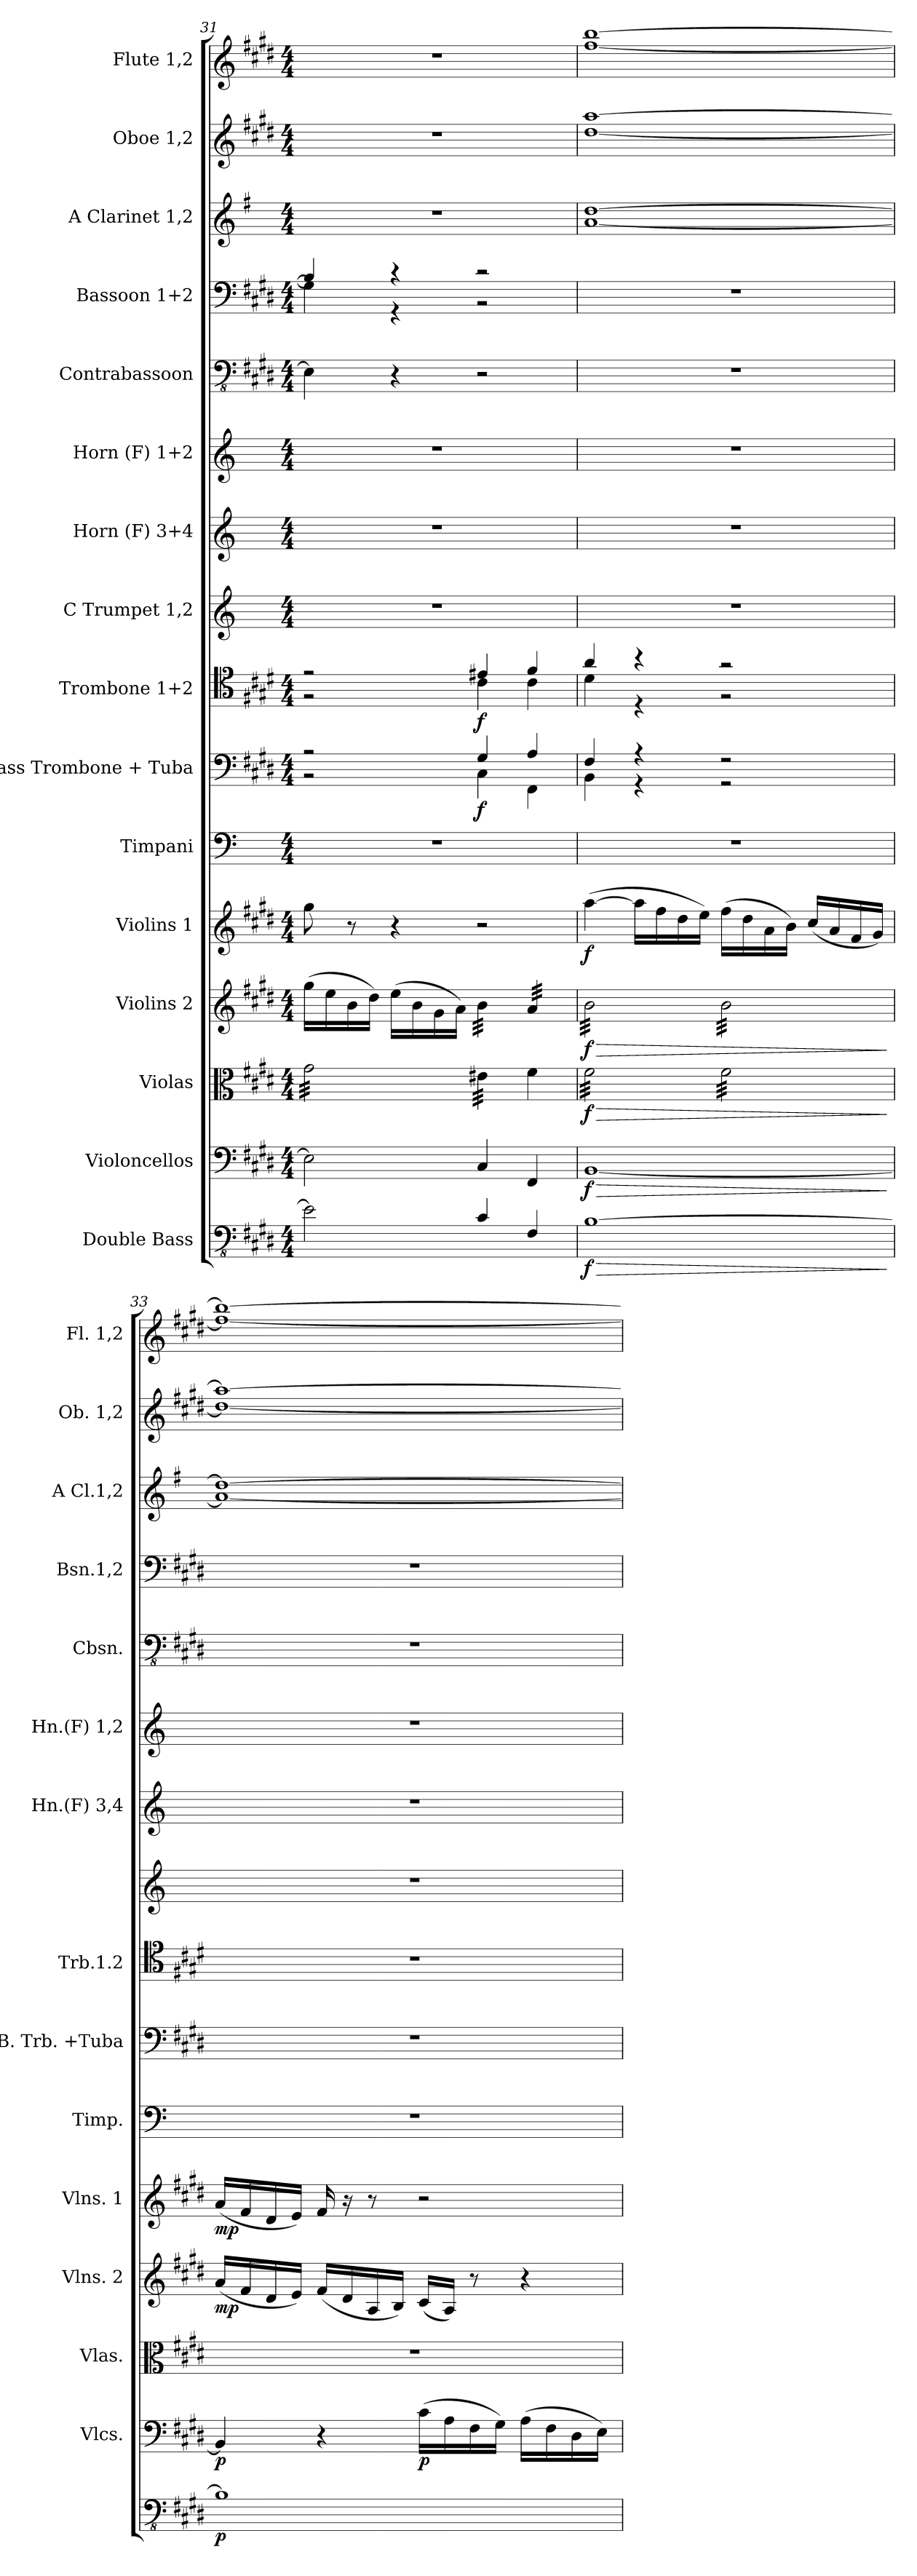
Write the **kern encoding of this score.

**kern	**dynam	**kern	**dynam	**kern	**dynam	**kern	**dynam	**kern	**dynam	**kern	**kern	**dynam	**kern	**dynam	**kern	**kern	**kern	**kern	**kern	**kern	**dynam	**kern	**dynam	**kern	**dynam
*part16	*part16	*part15	*part15	*part14	*part14	*part13	*part13	*part12	*part12	*part11	*part10	*part10	*part9	*part9	*part8	*part7	*part6	*part5	*part4	*part3	*part3	*part2	*part2	*part1	*part1
*staff16	*staff16	*staff15	*staff15	*staff14	*staff14	*staff13	*staff13	*staff12	*staff12	*staff11	*staff10	*staff10	*staff9	*staff9	*staff8	*staff7	*staff6	*staff5	*staff4	*staff3	*staff3	*staff2	*staff2	*staff1	*staff1
*I"Double Bass	*	*I"Violoncellos	*	*I"Violas	*	*I"Violins 2	*	*I"Violins 1	*	*I"Timpani	*I"Bass Trombone  + Tuba	*	*I"Trombone 1+2	*	*I"C Trumpet 1,2	*I"Horn (F) 3+4	*I"Horn (F) 1+2	*I"Contrabassoon	*I"Bassoon 1+2	*I"A Clarinet 1,2	*	*I"Oboe 1,2	*	*I"Flute 1,2	*
*	*	*I'Vlcs.	*	*I'Vlas.	*	*I'Vlns. 2	*	*I'Vlns. 1	*	*I'Timp.	*I'B. Trb. +Tuba	*	*I'Trb.1.2	*	*	*I'Hn.(F) 3,4	*I'Hn.(F) 1,2	*I'Cbsn.	*I'Bsn.1,2	*I'A Cl.1,2	*	*I'Ob. 1,2	*	*I'Fl. 1,2	*
*clefFv4	*	*clefF4	*	*clefC3	*	*clefG2	*	*clefG2	*	*clefF4	*clefF4	*	*clefC4	*	*clefG2	*clefG2	*clefG2	*clefFv4	*clefF4	*clefG2	*	*clefG2	*	*clefG2	*
*ITrd7c12	*	*	*	*	*	*	*	*	*	*	*	*	*	*	*	*ITrd4c7	*ITrd4c7	*	*	*ITrd2c3	*	*	*	*	*
*k[f#c#g#d#]	*	*k[f#c#g#d#]	*	*k[f#c#g#d#]	*	*k[f#c#g#d#]	*	*k[f#c#g#d#]	*	*k[]	*k[f#c#g#d#]	*	*k[f#c#g#d#]	*	*k[]	*k[b-]	*k[b-]	*k[f#c#g#d#]	*k[f#c#g#d#]	*k[f#c#g#d#]	*	*k[f#c#g#d#]	*	*k[f#c#g#d#]	*
*M4/4	*	*M4/4	*	*M4/4	*	*M4/4	*	*M4/4	*	*M4/4	*M4/4	*	*M4/4	*	*M4/4	*M4/4	*M4/4	*M4/4	*M4/4	*M4/4	*	*M4/4	*	*M4/4	*
=31	=31	=31	=31	=31	=31	=31	=31	=31	=31	=31	=31	=31	=31	=31	=31	=31	=31	=31	=31	=31	=31	=31	=31	=31	=31
*	*	*	*	*	*	*	*	*	*	*	*^	*	*^	*	*	*	*	*	*^	*	*	*	*	*	*
*	*	*	*	*tremolo	*	*	*	*	*	*	*	*	*	*	*	*	*	*	*	*	*	*	*	*	*	*	*	*
2EE\]	.	2E\]	.	32g#\LLL	.	(16gg#\LL	.	8gg#\	.	1r	2r	2r	.	2r	2r	.	1r	1r	1r	4EE\]	4B/]	4G#\]	1r	.	1r	.	1r	.
.	.	.	.	32g#\	.	.	.	.	.	.	.	.	.	.	.	.	.	.	.	.	.	.	.	.	.	.	.	.
.	.	.	.	32g#\	.	16ee\	.	.	.	.	.	.	.	.	.	.	.	.	.	.	.	.	.	.	.	.	.	.
.	.	.	.	32g#\	.	.	.	.	.	.	.	.	.	.	.	.	.	.	.	.	.	.	.	.	.	.	.	.
.	.	.	.	32g#\	.	16b\	.	8r	.	.	.	.	.	.	.	.	.	.	.	.	.	.	.	.	.	.	.	.
.	.	.	.	32g#\	.	.	.	.	.	.	.	.	.	.	.	.	.	.	.	.	.	.	.	.	.	.	.	.
.	.	.	.	32g#\	.	16dd#\JJ)	.	.	.	.	.	.	.	.	.	.	.	.	.	.	.	.	.	.	.	.	.	.
.	.	.	.	32g#\	.	.	.	.	.	.	.	.	.	.	.	.	.	.	.	.	.	.	.	.	.	.	.	.
.	.	.	.	32g#\	.	(16ee\LL	.	4r	.	.	.	.	.	.	.	.	.	.	.	4r	4r	4r	.	.	.	.	.	.
.	.	.	.	32g#\	.	.	.	.	.	.	.	.	.	.	.	.	.	.	.	.	.	.	.	.	.	.	.	.
.	.	.	.	32g#\	.	16b\	.	.	.	.	.	.	.	.	.	.	.	.	.	.	.	.	.	.	.	.	.	.
.	.	.	.	32g#\	.	.	.	.	.	.	.	.	.	.	.	.	.	.	.	.	.	.	.	.	.	.	.	.
.	.	.	.	32g#\	.	16g#\	.	.	.	.	.	.	.	.	.	.	.	.	.	.	.	.	.	.	.	.	.	.
.	.	.	.	32g#\	.	.	.	.	.	.	.	.	.	.	.	.	.	.	.	.	.	.	.	.	.	.	.	.
.	.	.	.	32g#\	.	16a\JJ)	.	.	.	.	.	.	.	.	.	.	.	.	.	.	.	.	.	.	.	.	.	.
.	.	.	.	32g#\JJJ	.	.	.	.	.	.	.	.	.	.	.	.	.	.	.	.	.	.	.	.	.	.	.	.
!	!	!	!	!	!	!	!	!	!	!	!	!	!LO:DY:b	!	!	!LO:DY:b	!	!	!	!	!	!	!	!	!	!	!	!
*	*	*	*	*	*	*tremolo	*	*	*	*	*	*	*	*	*	*	*	*	*	*	*	*	*	*	*	*	*	*
4CC#/	.	4C#/	.	32e#X\LLL	.	32b\LLL	.	2r	.	.	4G#/	4C#\	f	4e#X/	4c#\	f	.	.	.	2r	2r	2r	.	.	.	.	.	.
.	.	.	.	32e#X\	.	32b\	.	.	.	.	.	.	.	.	.	.	.	.	.	.	.	.	.	.	.	.	.	.
.	.	.	.	32e#X\	.	32b\	.	.	.	.	.	.	.	.	.	.	.	.	.	.	.	.	.	.	.	.	.	.
.	.	.	.	32e#X\	.	32b\	.	.	.	.	.	.	.	.	.	.	.	.	.	.	.	.	.	.	.	.	.	.
.	.	.	.	32e#X\	.	32b\	.	.	.	.	.	.	.	.	.	.	.	.	.	.	.	.	.	.	.	.	.	.
.	.	.	.	32e#X\	.	32b\	.	.	.	.	.	.	.	.	.	.	.	.	.	.	.	.	.	.	.	.	.	.
.	.	.	.	32e#X\	.	32b\	.	.	.	.	.	.	.	.	.	.	.	.	.	.	.	.	.	.	.	.	.	.
.	.	.	.	32e#X\JJJ	.	32b\JJJ	.	.	.	.	.	.	.	.	.	.	.	.	.	.	.	.	.	.	.	.	.	.
*	*	*	*	*Xtremolo	*	*	*	*	*	*	*	*	*	*	*	*	*	*	*	*	*	*	*	*	*	*	*	*
4FFF#/	.	4FF#/	.	4f#\	.	32a/LLL	.	.	.	.	4A/	4FF#\	.	4f#/	4c#\	.	.	.	.	.	.	.	.	.	.	.	.	.
.	.	.	.	.	.	32a/	.	.	.	.	.	.	.	.	.	.	.	.	.	.	.	.	.	.	.	.	.	.
.	.	.	.	.	.	32a/	.	.	.	.	.	.	.	.	.	.	.	.	.	.	.	.	.	.	.	.	.	.
.	.	.	.	.	.	32a/	.	.	.	.	.	.	.	.	.	.	.	.	.	.	.	.	.	.	.	.	.	.
.	.	.	.	.	.	32a/	.	.	.	.	.	.	.	.	.	.	.	.	.	.	.	.	.	.	.	.	.	.
.	.	.	.	.	.	32a/	.	.	.	.	.	.	.	.	.	.	.	.	.	.	.	.	.	.	.	.	.	.
.	.	.	.	.	.	32a/	.	.	.	.	.	.	.	.	.	.	.	.	.	.	.	.	.	.	.	.	.	.
.	.	.	.	.	.	32a/JJJ	.	.	.	.	.	.	.	.	.	.	.	.	.	.	.	.	.	.	.	.	.	.
*	*	*	*	*	*	*	*	*	*	*	*	*	*	*	*	*	*	*	*	*	*v	*v	*	*	*	*	*	*
!!LO:PB:g=z
=32	=32	=32	=32	=32	=32	=32	=32	=32	=32	=32	=32	=32	=32	=32	=32	=32	=32	=32	=32	=32	=32	=32	=32	=32	=32	=32	=32
!	!LO:HP:b	!	!LO:HP:b	!	!LO:HP:b	!	!LO:HP:b	!	!	!	!	!	!	!	!	!	!	!	!	!	!	!	!	!	!	!	!
*	*	*	*	*	*	*	*	*	*	*	*	*	*	*	*	*	*	*	*	*	*	*^	*	*^	*	*^	*
!	!LO:DY:n=1:b	!	!LO:DY:n=1:b	!	!LO:DY:n=1:b	!	!LO:DY:n=1:b	!	!LO:DY:b	!	!	!	!	!	!	!	!	!	!	!	!	!	!	!LO:DY:b	!	!	!	!	!	!
!	!	!	!	!	!	!	!	!	!	!	!	!	!	!	!	!	!	!	!	!	!	!	!	!LO:DY:n=1:b	!	!	!LO:DY:b	!	!	!
!	!	!	!	!	!	!	!	!	!	!	!	!	!	!	!	!	!	!	!	!	!	!	!	!	!	!	!LO:DY:n=1:b	!	!	!LO:DY:b
!	!	!	!	!	!	!	!	!	!	!	!	!	!	!	!	!	!	!	!	!	!	!	!	!	!	!	!	!	!	!LO:DY:n=1:b
*	*	*	*	*tremolo	*	*	*	*	*	*	*	*	*	*	*	*	*	*	*	*	*	*	*	*	*	*	*	*	*	*
[1BBB	> f	[1BB	> f	32f#\LLL	> f	32b\LLL	> f	([4aa\	f	1r	4F#/	4BB\	.	4a/	4d#\	.	1r	1r	1r	1r	1r	[1b	[1f#	other-dynamics p	[1aa	[1dd#	other-dynamics p	[1bb	[1ff#	other-dynamics p
.	.	.	.	32f#\	.	32b\	.	.	.	.	.	.	.	.	.	.	.	.	.	.	.	.	.	.	.	.	.	.	.	.
.	.	.	.	32f#\	.	32b\	.	.	.	.	.	.	.	.	.	.	.	.	.	.	.	.	.	.	.	.	.	.	.	.
.	.	.	.	32f#\	.	32b\	.	.	.	.	.	.	.	.	.	.	.	.	.	.	.	.	.	.	.	.	.	.	.	.
.	.	.	.	32f#\	.	32b\	.	.	.	.	.	.	.	.	.	.	.	.	.	.	.	.	.	.	.	.	.	.	.	.
.	.	.	.	32f#\	.	32b\	.	.	.	.	.	.	.	.	.	.	.	.	.	.	.	.	.	.	.	.	.	.	.	.
.	.	.	.	32f#\	.	32b\	.	.	.	.	.	.	.	.	.	.	.	.	.	.	.	.	.	.	.	.	.	.	.	.
.	.	.	.	32f#\	.	32b\	.	.	.	.	.	.	.	.	.	.	.	.	.	.	.	.	.	.	.	.	.	.	.	.
.	.	.	.	32f#\	.	32b\	.	16aa\LL]	.	.	4r	4r	.	4r	4r	.	.	.	.	.	.	.	.	.	.	.	.	.	.	.
.	.	.	.	32f#\	.	32b\	.	.	.	.	.	.	.	.	.	.	.	.	.	.	.	.	.	.	.	.	.	.	.	.
.	.	.	.	32f#\	.	32b\	.	16ff#\	.	.	.	.	.	.	.	.	.	.	.	.	.	.	.	.	.	.	.	.	.	.
.	.	.	.	32f#\	.	32b\	.	.	.	.	.	.	.	.	.	.	.	.	.	.	.	.	.	.	.	.	.	.	.	.
.	.	.	.	32f#\	.	32b\	.	16dd#\	.	.	.	.	.	.	.	.	.	.	.	.	.	.	.	.	.	.	.	.	.	.
.	.	.	.	32f#\	.	32b\	.	.	.	.	.	.	.	.	.	.	.	.	.	.	.	.	.	.	.	.	.	.	.	.
.	.	.	.	32f#\	.	32b\	.	16ee\JJ)	.	.	.	.	.	.	.	.	.	.	.	.	.	.	.	.	.	.	.	.	.	.
.	.	.	.	32f#\JJJ	.	32b\JJJ	.	.	.	.	.	.	.	.	.	.	.	.	.	.	.	.	.	.	.	.	.	.	.	.
.	.	.	.	32f#\LLL	.	32b\LLL	.	(16ff#\LL	.	.	2r	2r	.	2r	2r	.	.	.	.	.	.	.	.	.	.	.	.	.	.	.
.	.	.	.	32f#\	.	32b\	.	.	.	.	.	.	.	.	.	.	.	.	.	.	.	.	.	.	.	.	.	.	.	.
.	.	.	.	32f#\	.	32b\	.	16dd#\	.	.	.	.	.	.	.	.	.	.	.	.	.	.	.	.	.	.	.	.	.	.
.	.	.	.	32f#\	.	32b\	.	.	.	.	.	.	.	.	.	.	.	.	.	.	.	.	.	.	.	.	.	.	.	.
.	.	.	.	32f#\	.	32b\	.	16a\	.	.	.	.	.	.	.	.	.	.	.	.	.	.	.	.	.	.	.	.	.	.
.	.	.	.	32f#\	.	32b\	.	.	.	.	.	.	.	.	.	.	.	.	.	.	.	.	.	.	.	.	.	.	.	.
.	.	.	.	32f#\	.	32b\	.	16b\JJ)	.	.	.	.	.	.	.	.	.	.	.	.	.	.	.	.	.	.	.	.	.	.
.	.	.	.	32f#\	.	32b\	.	.	.	.	.	.	.	.	.	.	.	.	.	.	.	.	.	.	.	.	.	.	.	.
.	.	.	.	32f#\	.	32b\	.	(16cc#/LL	.	.	.	.	.	.	.	.	.	.	.	.	.	.	.	.	.	.	.	.	.	.
.	.	.	.	32f#\	.	32b\	.	.	.	.	.	.	.	.	.	.	.	.	.	.	.	.	.	.	.	.	.	.	.	.
.	.	.	.	32f#\	.	32b\	.	16a/	.	.	.	.	.	.	.	.	.	.	.	.	.	.	.	.	.	.	.	.	.	.
.	.	.	.	32f#\	.	32b\	.	.	.	.	.	.	.	.	.	.	.	.	.	.	.	.	.	.	.	.	.	.	.	.
.	.	.	.	32f#\	.	32b\	.	16f#/	.	.	.	.	.	.	.	.	.	.	.	.	.	.	.	.	.	.	.	.	.	.
.	.	.	.	32f#\	.	32b\	.	.	.	.	.	.	.	.	.	.	.	.	.	.	.	.	.	.	.	.	.	.	.	.
.	.	.	.	32f#\	.	32b\	.	16g#/JJ)	.	.	.	.	.	.	.	.	.	.	.	.	.	.	.	.	.	.	.	.	.	.
.	.	.	.	32f#\JJJ	.	32b\JJJ	.	.	.	.	.	.	.	.	.	.	.	.	.	.	.	.	.	.	.	.	.	.	.	.
*	*	*	*	*	*	*Xtremolo	*	*	*	*	*	*	*	*	*	*	*	*	*	*	*	*	*	*	*	*	*	*	*	*
*	*	*	*	*Xtremolo	*	*	*	*	*	*	*	*	*	*	*	*	*	*	*	*	*	*	*	*	*	*	*	*	*	*
*	*	*	*	*	*	*	*	*	*	*	*v	*v	*	*	*	*	*	*	*	*	*	*v	*v	*	*v	*v	*	*v	*v	*
*	*	*	*	*	*	*	*	*	*	*	*	*	*v	*v	*	*	*	*	*	*	*	*	*	*	*	*
.	]	.	]	.	]	.	]	.	.	.	.	.	.	.	.	.	.	.	.	.	.	.	.	.	.
=33	=33	=33	=33	=33	=33	=33	=33	=33	=33	=33	=33	=33	=33	=33	=33	=33	=33	=33	=33	=33	=33	=33	=33	=33	=33
*	*	*	*	*	*	*	*	*	*	*	*	*	*	*	*	*	*	*	*	*^	*	*^	*	*^	*
!	!LO:DY:b	!	!LO:DY:b	!	!	!	!LO:DY:b	!	!LO:DY:b	!	!	!	!	!	!	!	!	!	!	!	!	!	!	!	!	!	!	!
1BBB]	p	4BB/]	p	1r	.	(16a/LL	mp	(16a/LL	mp	1r	1r	.	1r	.	1r	1r	1r	1r	1r	1b_	1f#_	.	1aa_	1dd#_	.	1bb_	1ff#_	.
.	.	.	.	.	.	16f#/	.	16f#/	.	.	.	.	.	.	.	.	.	.	.	.	.	.	.	.	.	.	.	.
.	.	.	.	.	.	16d#/	.	16d#/	.	.	.	.	.	.	.	.	.	.	.	.	.	.	.	.	.	.	.	.
.	.	.	.	.	.	16e/JJ)	.	16e/JJ)	.	.	.	.	.	.	.	.	.	.	.	.	.	.	.	.	.	.	.	.
.	.	4r	.	.	.	(16f#/LL	.	16f#/	.	.	.	.	.	.	.	.	.	.	.	.	.	.	.	.	.	.	.	.
.	.	.	.	.	.	16d#/	.	16r	.	.	.	.	.	.	.	.	.	.	.	.	.	.	.	.	.	.	.	.
.	.	.	.	.	.	16A/	.	8r	.	.	.	.	.	.	.	.	.	.	.	.	.	.	.	.	.	.	.	.
.	.	.	.	.	.	16B/JJ)	.	.	.	.	.	.	.	.	.	.	.	.	.	.	.	.	.	.	.	.	.	.
!	!	!	!LO:DY:b	!	!	!	!	!	!	!	!	!	!	!	!	!	!	!	!	!	!	!	!	!	!	!	!	!
.	.	(16c#\LL	p	.	.	(16c#/LL	.	2r	.	.	.	.	.	.	.	.	.	.	.	.	.	.	.	.	.	.	.	.
.	.	16A\	.	.	.	16A/JJ)	.	.	.	.	.	.	.	.	.	.	.	.	.	.	.	.	.	.	.	.	.	.
.	.	16F#\	.	.	.	8r	.	.	.	.	.	.	.	.	.	.	.	.	.	.	.	.	.	.	.	.	.	.
.	.	16G#\JJ)	.	.	.	.	.	.	.	.	.	.	.	.	.	.	.	.	.	.	.	.	.	.	.	.	.	.
.	.	(16A\LL	.	.	.	4r	.	.	.	.	.	.	.	.	.	.	.	.	.	.	.	.	.	.	.	.	.	.
.	.	16F#\	.	.	.	.	.	.	.	.	.	.	.	.	.	.	.	.	.	.	.	.	.	.	.	.	.	.
.	.	16D#\	.	.	.	.	.	.	.	.	.	.	.	.	.	.	.	.	.	.	.	.	.	.	.	.	.	.
.	.	16E\JJ)	.	.	.	.	.	.	.	.	.	.	.	.	.	.	.	.	.	.	.	.	.	.	.	.	.	.
*	*	*	*	*	*	*	*	*	*	*	*	*	*	*	*	*	*	*	*	*v	*v	*	*	*	*	*v	*v	*
*	*	*	*	*	*	*	*	*	*	*	*	*	*	*	*	*	*	*	*	*	*	*v	*v	*	*	*
=	=	=	=	=	=	=	=	=	=	=	=	=	=	=	=	=	=	=	=	=	=	=	=	=	=
*-	*-	*-	*-	*-	*-	*-	*-	*-	*-	*-	*-	*-	*-	*-	*-	*-	*-	*-	*-	*-	*-	*-	*-	*-	*-
